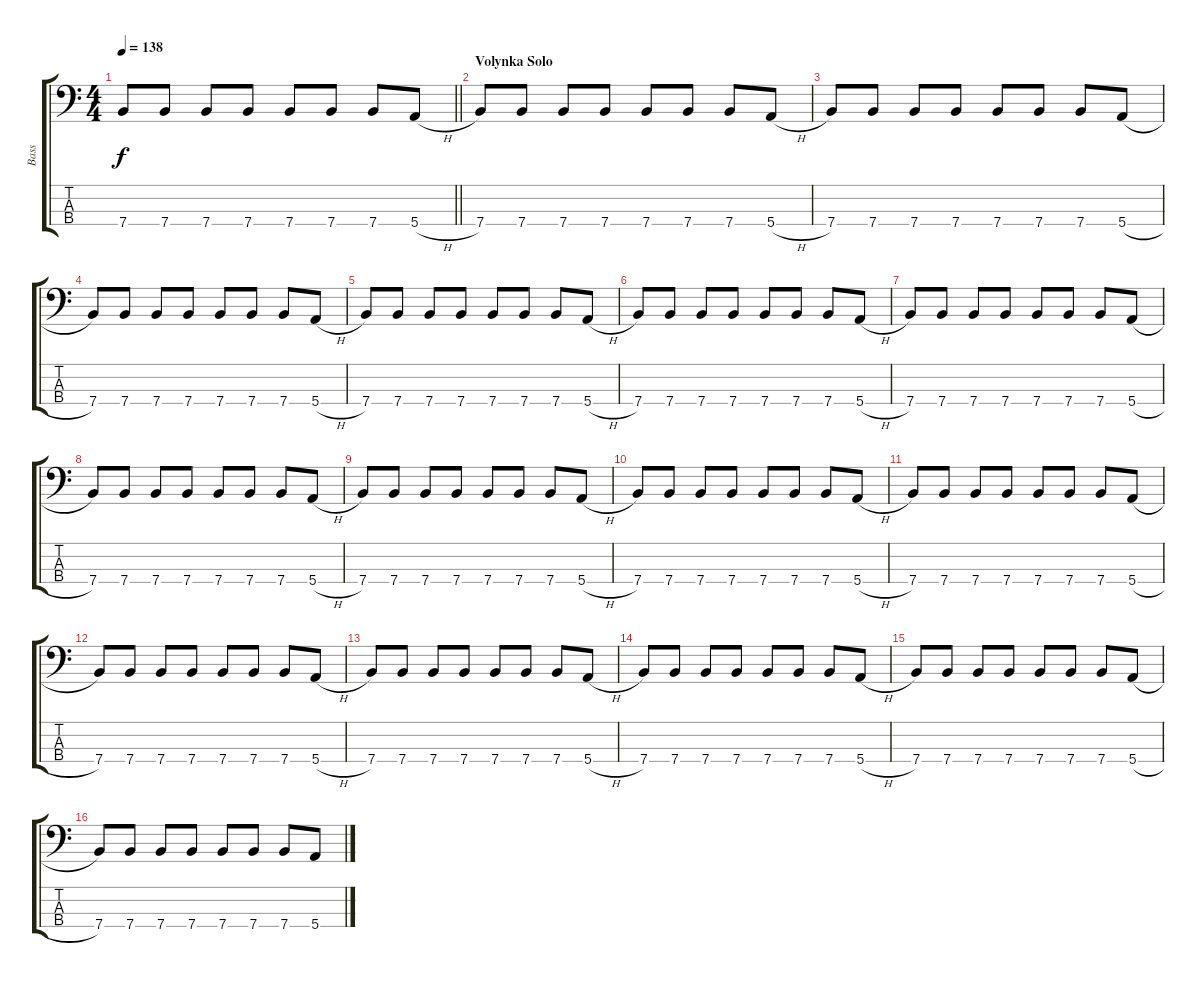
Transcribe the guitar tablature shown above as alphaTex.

\track ("Bass" "Bass") {instrument electricbasspick}
\staff {score tabs}
\tuning (G2 D2 A1 E1) {hide}
\ts (4 4)
\tempo 138
\clef f4
\barLineRight lightlight
\ks c
7.4.8{dy f} 7.4.8 7.4.8 7.4.8 7.4.8 7.4.8 7.4.8 5.4{h}.8 |
\section ("" "Volynka Solo")
7.4.8 7.4.8 7.4.8 7.4.8 7.4.8 7.4.8 7.4.8 5.4{h}.8 |
7.4.8 7.4.8 7.4.8 7.4.8 7.4.8 7.4.8 7.4.8 5.4{h}.8 |
7.4.8 7.4.8 7.4.8 7.4.8 7.4.8 7.4.8 7.4.8 5.4{h}.8 |
7.4.8 7.4.8 7.4.8 7.4.8 7.4.8 7.4.8 7.4.8 5.4{h}.8 |
7.4.8 7.4.8 7.4.8 7.4.8 7.4.8 7.4.8 7.4.8 5.4{h}.8 |
7.4.8 7.4.8 7.4.8 7.4.8 7.4.8 7.4.8 7.4.8 5.4{h}.8 |
7.4.8 7.4.8 7.4.8 7.4.8 7.4.8 7.4.8 7.4.8 5.4{h}.8 |
7.4.8 7.4.8 7.4.8 7.4.8 7.4.8 7.4.8 7.4.8 5.4{h}.8 |
7.4.8 7.4.8 7.4.8 7.4.8 7.4.8 7.4.8 7.4.8 5.4{h}.8 |
7.4.8 7.4.8 7.4.8 7.4.8 7.4.8 7.4.8 7.4.8 5.4{h}.8 |
7.4.8 7.4.8 7.4.8 7.4.8 7.4.8 7.4.8 7.4.8 5.4{h}.8 |
7.4.8 7.4.8 7.4.8 7.4.8 7.4.8 7.4.8 7.4.8 5.4{h}.8 |
7.4.8 7.4.8 7.4.8 7.4.8 7.4.8 7.4.8 7.4.8 5.4{h}.8 |
7.4.8 7.4.8 7.4.8 7.4.8 7.4.8 7.4.8 7.4.8 5.4{h}.8 |
7.4.8 7.4.8 7.4.8 7.4.8 7.4.8 7.4.8 7.4.8 5.4{h}.8
